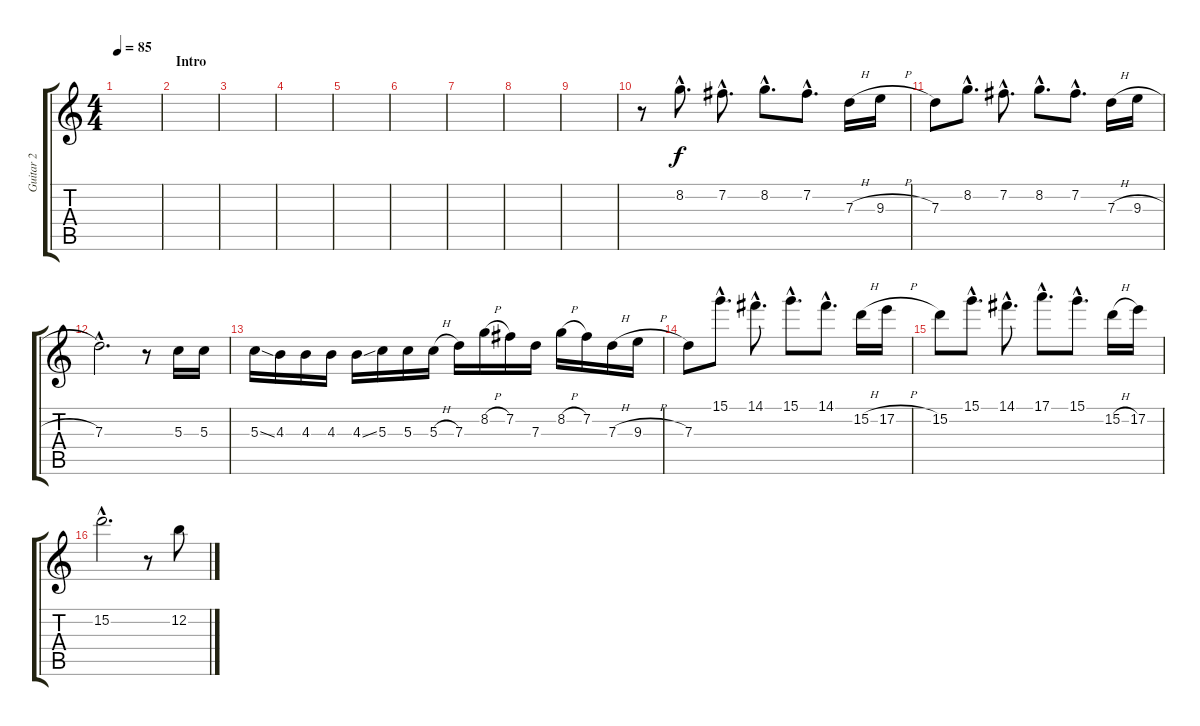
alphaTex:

\track ("Guitar 2" "Guitar 2") {instrument overdrivenguitar}
\staff {score tabs}
\tuning (E4 B3 G3 D3 A2 E2) {hide}
\ts (4 4)
\tempo 85
\clef g2
\ks c
|
\section ("" "Intro")
|
|
|
|
|
|
|
|
r.8 8.2{hac}.8{d} 7.2{hac}.8{d} 8.2{hac}.8{d} 7.2{hac}.8{d} 7.3{h}.16 9.3{h}.16 |
7.3.8 8.2{hac}.8{d} 7.2{hac}.8{d} 8.2{hac}.8{d} 7.2{hac}.8{d} 7.3{h}.16 9.3{h}.16 |
7.3{hac}.2{d} r.8 5.3.16 5.3.16 |
5.3{ss}.16 4.3.16 4.3.16 4.3.16 4.3{ss}.16 5.3.16 5.3.16 5.3{h}.16 7.3.16 8.2{h}.16 7.2.16 7.3.16 8.2{h}.16 7.2.16 7.3{h}.16 9.3{h}.16 |
7.3.8 15.1{hac}.8{d} 14.1{hac}.8{d} 15.1{hac}.8{d} 14.1{hac}.8{d} 15.2{h}.16 17.2{h}.16 |
15.2.8 15.1{hac}.8{d} 14.1{hac}.8{d} 17.1{hac}.8{d} 15.1{hac}.8{d} 15.2{h}.16 17.2.16 |
15.2{hac}.2{d} r.8 12.2.8
